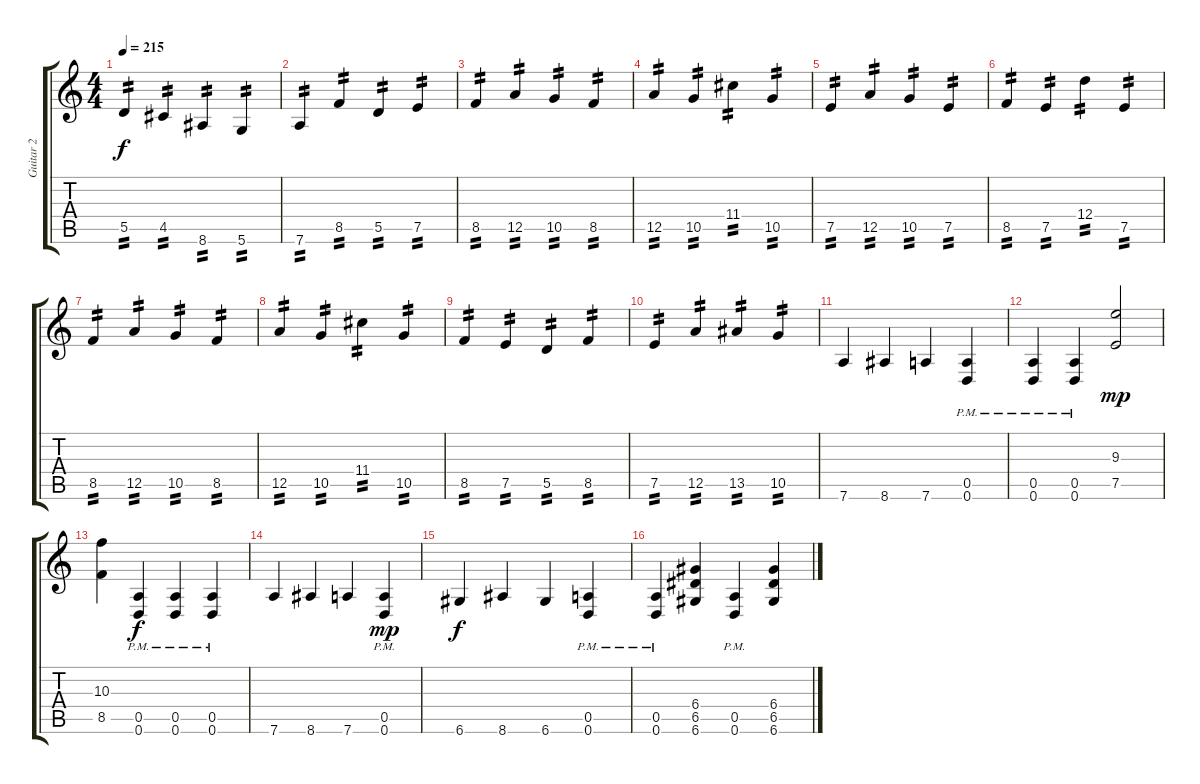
\track ("Guitar 2" "Guitar 2") {instrument distortionguitar}
\staff {score tabs}
\tuning (E4 B3 G3 D3 A2 D2) {hide}
\ts (4 4)
\tempo 215
\clef g2
\ks c
5.5.4{tp 2 dy f} 4.5.4{tp 2} 8.6.4{tp 2} 5.6.4{tp 2} |
7.6.4{tp 2} 8.5.4{tp 2} 5.5.4{tp 2} 7.5.4{tp 2} |
8.5.4{tp 2} 12.5.4{tp 2} 10.5.4{tp 2} 8.5.4{tp 2} |
12.5.4{tp 2} 10.5.4{tp 2} 11.4.4{tp 2} 10.5.4{tp 2} |
7.5.4{tp 2} 12.5.4{tp 2} 10.5.4{tp 2} 7.5.4{tp 2} |
8.5.4{tp 2} 7.5.4{tp 2} 12.4.4{tp 2} 7.5.4{tp 2} |
8.5.4{tp 2} 12.5.4{tp 2} 10.5.4{tp 2} 8.5.4{tp 2} |
12.5.4{tp 2} 10.5.4{tp 2} 11.4.4{tp 2} 10.5.4{tp 2} |
8.5.4{tp 2} 7.5.4{tp 2} 5.5.4{tp 2} 8.5.4{tp 2} |
7.5.4{tp 2} 12.5.4{tp 2} 13.5.4{tp 2} 10.5.4{tp 2} |
7.6.4 8.6.4 7.6.4 (0.5{pm} 0.6{pm}).4 |
(0.5{pm} 0.6{pm}).4 (0.5{pm} 0.6{pm}).4 (9.3 7.5).2{dy mp} |
(10.3 8.5).4 (0.5{pm} 0.6{pm}).4{dy f} (0.5{pm} 0.6{pm}).4 (0.5{pm} 0.6{pm}).4 |
7.6.4 8.6.4 7.6.4 (0.5{pm} 0.6{pm}).4{dy mp} |
6.6.4{dy f} 8.6.4 6.6.4 (0.5{pm} 0.6{pm}).4 |
(0.5{pm} 0.6{pm}).4 (6.4 6.5 6.6).4 (0.5{pm} 0.6{pm}).4 (6.4 6.5 6.6).4
